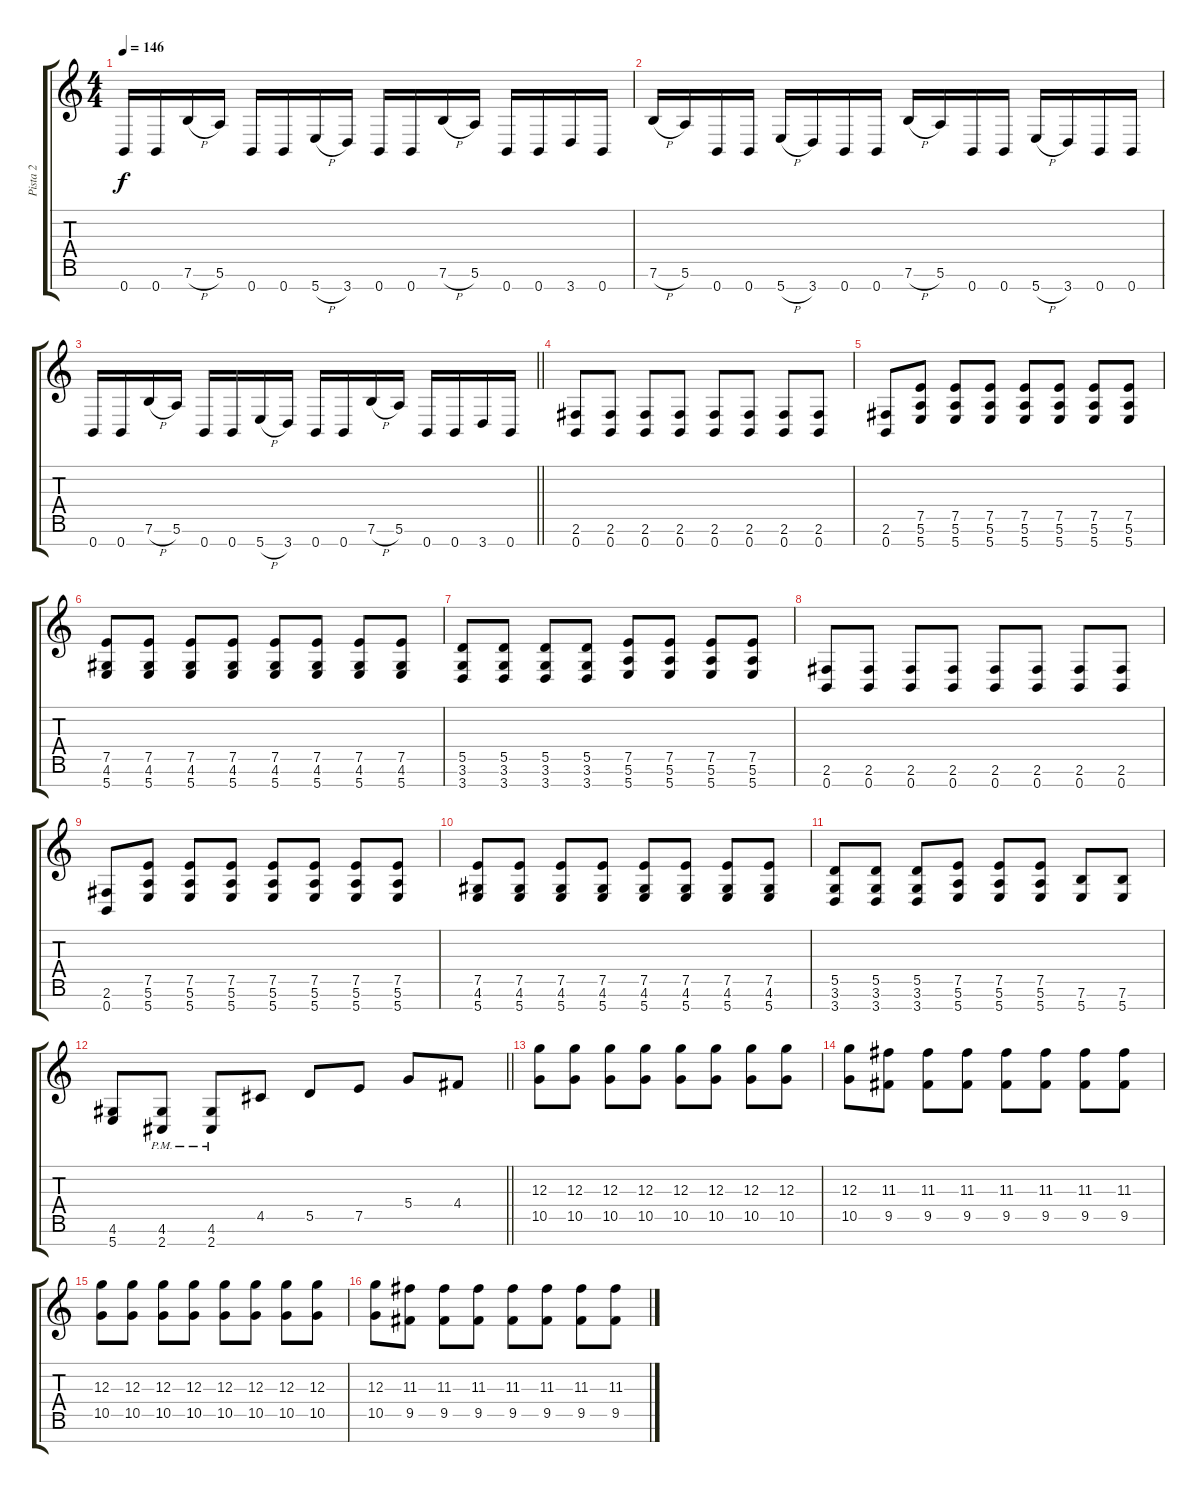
\track ("Pista 2" "Pista 2") {instrument distortionguitar}
\staff {score tabs}
\tuning (E4 B3 G3 D3 A2 E2 B1) {hide}
\ts (4 4)
\tempo 146
\clef g2
\ks c
0.7.16{dy f} 0.7.16 7.6{h}.16 5.6.16 0.7.16 0.7.16 5.7{h}.16 3.7.16 0.7.16 0.7.16 7.6{h}.16 5.6.16 0.7.16 0.7.16 3.7.16 0.7.16 |
7.6{h}.16 5.6.16 0.7.16 0.7.16 5.7{h}.16 3.7.16 0.7.16 0.7.16 7.6{h}.16 5.6.16 0.7.16 0.7.16 5.7{h}.16 3.7.16 0.7.16 0.7.16 |
\barLineRight lightlight
0.7.16 0.7.16 7.6{h}.16 5.6.16 0.7.16 0.7.16 5.7{h}.16 3.7.16 0.7.16 0.7.16 7.6{h}.16 5.6.16 0.7.16 0.7.16 3.7.16 0.7.16 |
(2.6 0.7).8 (2.6 0.7).8 (2.6 0.7).8 (2.6 0.7).8 (2.6 0.7).8 (2.6 0.7).8 (2.6 0.7).8 (2.6 0.7).8 |
(2.6 0.7).8 (7.5 5.6 5.7).8 (7.5 5.6 5.7).8 (7.5 5.6 5.7).8 (7.5 5.6 5.7).8 (7.5 5.6 5.7).8 (7.5 5.6 5.7).8 (7.5 5.6 5.7).8 |
(7.5 4.6 5.7).8 (7.5 4.6 5.7).8 (7.5 4.6 5.7).8 (7.5 4.6 5.7).8 (7.5 4.6 5.7).8 (7.5 4.6 5.7).8 (7.5 4.6 5.7).8 (7.5 4.6 5.7).8 |
(5.5 3.6 3.7).8 (5.5 3.6 3.7).8 (5.5 3.6 3.7).8 (5.5 3.6 3.7).8 (7.5 5.6 5.7).8 (7.5 5.6 5.7).8 (7.5 5.6 5.7).8 (7.5 5.6 5.7).8 |
(2.6 0.7).8 (2.6 0.7).8 (2.6 0.7).8 (2.6 0.7).8 (2.6 0.7).8 (2.6 0.7).8 (2.6 0.7).8 (2.6 0.7).8 |
(2.6 0.7).8 (7.5 5.6 5.7).8 (7.5 5.6 5.7).8 (7.5 5.6 5.7).8 (7.5 5.6 5.7).8 (7.5 5.6 5.7).8 (7.5 5.6 5.7).8 (7.5 5.6 5.7).8 |
(7.5 4.6 5.7).8 (7.5 4.6 5.7).8 (7.5 4.6 5.7).8 (7.5 4.6 5.7).8 (7.5 4.6 5.7).8 (7.5 4.6 5.7).8 (7.5 4.6 5.7).8 (7.5 4.6 5.7).8 |
(5.5 3.6 3.7).8 (5.5 3.6 3.7).8 (5.5 3.6 3.7).8 (7.5 5.6 5.7).8 (7.5 5.6 5.7).8 (7.5 5.6 5.7).8 (7.6 5.7).8 (7.6 5.7).8 |
\barLineRight lightlight
(4.6 5.7).8 (4.6{pm} 2.7{pm}).8 (4.6{pm} 2.7{pm}).8 4.5.8 5.5.8 7.5.8 5.4.8 4.4.8 |
(12.3 10.5).8{volume 7} (12.3 10.5).8 (12.3 10.5).8 (12.3 10.5).8 (12.3 10.5).8 (12.3 10.5).8 (12.3 10.5).8 (12.3 10.5).8 |
(12.3 10.5).8 (11.3 9.5).8 (11.3 9.5).8 (11.3 9.5).8 (11.3 9.5).8 (11.3 9.5).8 (11.3 9.5).8 (11.3 9.5).8 |
(12.3 10.5).8 (12.3 10.5).8 (12.3 10.5).8 (12.3 10.5).8 (12.3 10.5).8 (12.3 10.5).8 (12.3 10.5).8 (12.3 10.5).8 |
(12.3 10.5).8 (11.3 9.5).8 (11.3 9.5).8 (11.3 9.5).8 (11.3 9.5).8 (11.3 9.5).8 (11.3 9.5).8 (11.3 9.5).8
